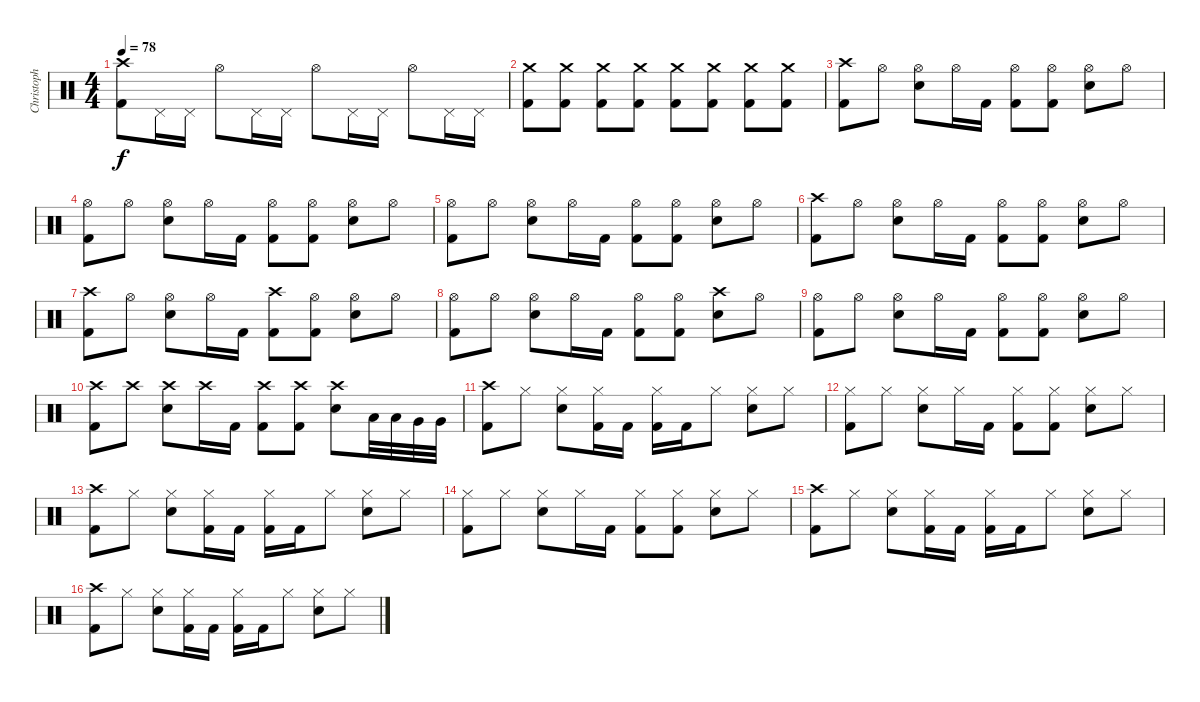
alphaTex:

\track ("Christoph" "Christoph") {instrument percussion}
\staff {score}
\articulation defaults
\ts (4 4)
\tempo 78
\clef neutral
\ks c
("Crash high (hit)" "Kick (hit) 2").8{dy f} "Pedal Hi-Hat (hit)".16 "Pedal Hi-Hat (hit)".16 "Hi-Hat (open)".8 "Pedal Hi-Hat (hit)".16 "Pedal Hi-Hat (hit)".16 "Hi-Hat (open)".8 "Pedal Hi-Hat (hit)".16 "Pedal Hi-Hat (hit)".16 "Hi-Hat (open)".8 "Pedal Hi-Hat (hit)".16 "Pedal Hi-Hat (hit)".16 |
("Crash medium (hit)" "Kick (hit) 2").8 ("Crash medium (hit)" "Kick (hit) 2").8 ("Crash medium (hit)" "Kick (hit) 2").8 ("Crash medium (hit)" "Kick (hit) 2").8 ("Crash medium (hit)" "Kick (hit) 2").8 ("Crash medium (hit)" "Kick (hit) 2").8 ("Crash medium (hit)" "Kick (hit) 2").8 ("Crash medium (hit)" "Kick (hit) 2").8 |
("Crash high (hit)" "Kick (hit) 2").8 "Hi-Hat (open)".8 ("Hi-Hat (open)" "Snare (hit) 2").8 "Hi-Hat (open)".16 "Kick (hit) 2".16 ("Hi-Hat (open)" "Kick (hit) 2").8 ("Hi-Hat (open)" "Kick (hit) 2").8 ("Hi-Hat (open)" "Snare (hit) 2").8 "Hi-Hat (open)".8 |
("Hi-Hat (open)" "Kick (hit) 2").8 "Hi-Hat (open)".8 ("Hi-Hat (open)" "Snare (hit) 2").8 "Hi-Hat (open)".16 "Kick (hit) 2".16 ("Hi-Hat (open)" "Kick (hit) 2").8 ("Hi-Hat (open)" "Kick (hit) 2").8 ("Hi-Hat (open)" "Snare (hit) 2").8 "Hi-Hat (open)".8 |
("Hi-Hat (open)" "Kick (hit) 2").8 "Hi-Hat (open)".8 ("Hi-Hat (open)" "Snare (hit) 2").8 "Hi-Hat (open)".16 "Kick (hit) 2".16 ("Hi-Hat (open)" "Kick (hit) 2").8 ("Hi-Hat (open)" "Kick (hit) 2").8 ("Hi-Hat (open)" "Snare (hit) 2").8 "Hi-Hat (open)".8 |
("Crash high (hit)" "Kick (hit) 2").8 "Hi-Hat (open)".8 ("Hi-Hat (open)" "Snare (hit) 2").8 "Hi-Hat (open)".16 "Kick (hit) 2".16 ("Hi-Hat (open)" "Kick (hit) 2").8 ("Hi-Hat (open)" "Kick (hit) 2").8 ("Hi-Hat (open)" "Snare (hit) 2").8 "Hi-Hat (open)".8 |
("Crash high (hit)" "Kick (hit) 2").8 "Hi-Hat (open)".8 ("Hi-Hat (open)" "Snare (hit) 2").8 "Hi-Hat (open)".16 "Kick (hit) 2".16 ("Crash high (hit)" "Kick (hit) 2").8 ("Hi-Hat (open)" "Kick (hit) 2").8 ("Hi-Hat (open)" "Snare (hit) 2").8 "Hi-Hat (open)".8 |
("Hi-Hat (open)" "Kick (hit) 2").8 "Hi-Hat (open)".8 ("Hi-Hat (open)" "Snare (hit) 2").8 "Hi-Hat (open)".16 "Kick (hit) 2".16 ("Hi-Hat (open)" "Kick (hit) 2").8 ("Hi-Hat (open)" "Kick (hit) 2").8 ("Crash high (hit)" "Snare (hit) 2").8 "Hi-Hat (open)".8 |
("Hi-Hat (open)" "Kick (hit) 2").8 "Hi-Hat (open)".8 ("Hi-Hat (open)" "Snare (hit) 2").8 "Hi-Hat (open)".16 "Kick (hit) 2".16 ("Hi-Hat (open)" "Kick (hit) 2").8 ("Hi-Hat (open)" "Kick (hit) 2").8 ("Hi-Hat (open)" "Snare (hit) 2").8 "Hi-Hat (open)".8 |
("Crash high (hit)" "Kick (hit) 2").8 "Crash high (hit)".8 ("Crash high (hit)" "Snare (hit) 2").8 "Crash high (hit)".16 "Kick (hit) 2".16 ("Crash high (hit)" "Kick (hit) 2").8 ("Crash high (hit)" "Kick (hit) 2").8 ("Crash high (hit)" "Snare (hit) 2").8 "Low Tom (hit)".32 "Low Tom (hit)".32 "Very Low Tom (hit)".32 "Very Low Tom (hit)".32 |
("Crash high (hit)" "Kick (hit) 2").8 "Hi-Hat (closed)".8 ("Hi-Hat (closed)" "Snare (hit) 2").8 ("Hi-Hat (closed)" "Kick (hit) 2").16 "Kick (hit) 2".16 ("Hi-Hat (closed)" "Kick (hit) 2").16 "Kick (hit) 2".16 "Hi-Hat (closed)".8 ("Hi-Hat (closed)" "Snare (hit) 2").8 "Hi-Hat (closed)".8 |
("Hi-Hat (closed)" "Kick (hit) 2").8 "Hi-Hat (closed)".8 ("Hi-Hat (closed)" "Snare (hit) 2").8 "Hi-Hat (closed)".16 "Kick (hit) 2".16 ("Hi-Hat (closed)" "Kick (hit) 2").8 ("Hi-Hat (closed)" "Kick (hit) 2").8 ("Hi-Hat (closed)" "Snare (hit) 2").8 "Hi-Hat (closed)".8 |
("Crash high (hit)" "Kick (hit) 2").8 "Hi-Hat (closed)".8 ("Hi-Hat (closed)" "Snare (hit) 2").8 ("Hi-Hat (closed)" "Kick (hit) 2").16 "Kick (hit) 2".16 ("Hi-Hat (closed)" "Kick (hit) 2").16 "Kick (hit) 2".16 "Hi-Hat (closed)".8 ("Hi-Hat (closed)" "Snare (hit) 2").8 "Hi-Hat (closed)".8 |
("Hi-Hat (closed)" "Kick (hit) 2").8 "Hi-Hat (closed)".8 ("Hi-Hat (closed)" "Snare (hit) 2").8 "Hi-Hat (closed)".16 "Kick (hit) 2".16 ("Hi-Hat (closed)" "Kick (hit) 2").8 ("Hi-Hat (closed)" "Kick (hit) 2").8 ("Hi-Hat (closed)" "Snare (hit) 2").8 "Hi-Hat (closed)".8 |
("Crash high (hit)" "Kick (hit) 2").8 "Hi-Hat (closed)".8 ("Hi-Hat (closed)" "Snare (hit) 2").8 ("Hi-Hat (closed)" "Kick (hit) 2").16 "Kick (hit) 2".16 ("Hi-Hat (closed)" "Kick (hit) 2").16 "Kick (hit) 2".16 "Hi-Hat (closed)".8 ("Hi-Hat (closed)" "Snare (hit) 2").8 "Hi-Hat (closed)".8 |
("Crash high (hit)" "Kick (hit) 2").8 "Hi-Hat (closed)".8 ("Hi-Hat (closed)" "Snare (hit) 2").8 ("Hi-Hat (closed)" "Kick (hit) 2").16 "Kick (hit) 2".16 ("Hi-Hat (closed)" "Kick (hit) 2").16 "Kick (hit) 2".16 "Hi-Hat (closed)".8 ("Hi-Hat (closed)" "Snare (hit) 2").8 "Hi-Hat (closed)".8
